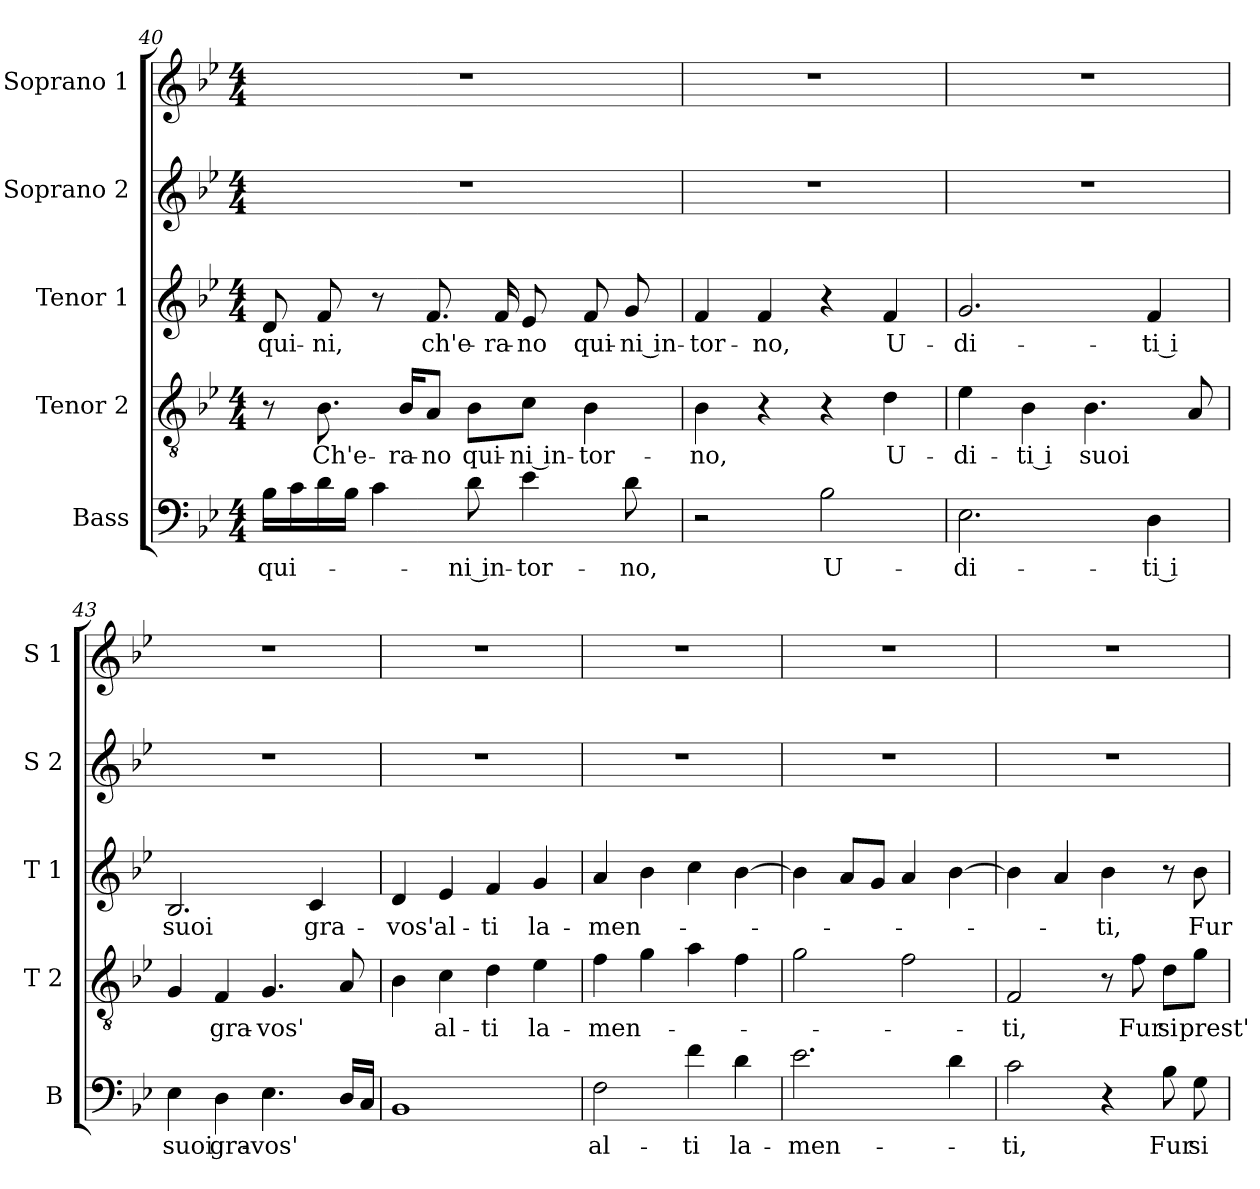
**kern	**text	**kern	**text	**kern	**text	**kern	**kern
*part5	*part5	*part4	*part4	*part3	*part3	*part2	*part1
*staff5	*staff5	*staff4	*staff4	*staff3	*staff3	*staff2	*staff1
*I"Bass	*	*I"Tenor 2	*	*I"Tenor 1	*	*I"Soprano 2	*I"Soprano 1
*I'B	*	*I'T 2	*	*I'T 1	*	*I'S 2	*I'S 1
!!LO:LB:g=z
*clefF4	*	*clefGv2	*	*clefG2	*	*clefG2	*clefG2
*k[b-e-]	*	*k[b-e-]	*	*k[b-e-]	*	*k[b-e-]	*k[b-e-]
*B-:	*	*B-:	*	*B-:	*	*B-:	*B-:
*M4/4	*	*M4/4	*	*M4/4	*	*M4/4	*M4/4
=40	=40	=40	=40	=40	=40	=40	=40
!	!LO:LY:b	!	!	!	!LO:LY:b	!	!
16B-\LL	qui-	8r	.	8d/	qui-	1r	1r
16c\	.	.	.	.	.	.	.
!	!	!	!LO:LY:b	!	!LO:LY:b	!	!
16d\	.	8.B-\	Ch'e-	8f/	-ni,	.	.
16B-\JJ	.	.	.	.	.	.	.
4c\	.	.	.	8r	.	.	.
!	!	!	!LO:LY:b	!	!	!	!
.	.	16B-/KL	-ra-	.	.	.	.
!	!	!	!LO:LY:b	!	!LO:LY:b	!	!
.	.	8A/J	-no	8.f/	ch'e-	.	.
!	!LO:LY:b	!	!LO:LY:b	!	!	!	!
8d\	-ni in-	8B-\L	qui-	.	.	.	.
!	!	!	!	!	!LO:LY:b	!	!
.	.	.	.	16f/	-ra-	.	.
!	!LO:LY:b	!	!LO:LY:b	!	!LO:LY:b	!	!
4e-\	-tor-	8c\J	-ni in-	8e-/	-no	.	.
!	!	!	!LO:LY:b	!	!LO:LY:b	!	!
.	.	4B-\	-tor-	8f/	qui-	.	.
!	!LO:LY:b	!	!	!	!LO:LY:b	!	!
8d\	-no,	.	.	8g/	-ni in-	.	.
=41	=41	=41	=41	=41	=41	=41	=41
!	!	!	!LO:LY:b	!	!LO:LY:b	!	!
2r	.	4B-\	-no,	4f/	-tor-	1r	1r
!	!	!	!	!	!LO:LY:b	!	!
.	.	4r	.	4f/	-no,	.	.
!	!LO:LY:b	!	!	!	!	!	!
2B-\	U-	4r	.	4r	.	.	.
!	!	!	!LO:LY:b	!	!LO:LY:b	!	!
.	.	4d\	U-	4f/	U-	.	.
=42	=42	=42	=42	=42	=42	=42	=42
!	!LO:LY:b	!	!LO:LY:b	!	!LO:LY:b	!	!
2.E-\	-di-	4e-\	-di-	2.g/	-di-	1r	1r
!	!	!	!LO:LY:b	!	!	!	!
.	.	4B-\	-ti i	.	.	.	.
!	!	!	!LO:LY:b	!	!	!	!
.	.	4.B-\	suoi	.	.	.	.
!	!LO:LY:b	!	!	!	!LO:LY:b	!	!
4D\	-ti i	.	.	4f/	-ti i	.	.
.	.	8A/	.	.	.	.	.
=43	=43	=43	=43	=43	=43	=43	=43
!	!LO:LY:b	!	!	!	!LO:LY:b	!	!
4E-\	suoi	4G/	.	2.B-/	suoi	1r	1r
!	!LO:LY:b	!	!LO:LY:b	!	!	!	!
4D\	gra-	4F/	gra-	.	.	.	.
!	!LO:LY:b	!	!LO:LY:b	!	!	!	!
4.E-\	-vos'	4.G/	-vos'	.	.	.	.
!	!	!	!	!	!LO:LY:b	!	!
.	.	.	.	4c/	gra-	.	.
16D/LL	.	8A/	.	.	.	.	.
16C/JJ	.	.	.	.	.	.	.
=44	=44	=44	=44	=44	=44	=44	=44
!	!	!	!	!	!LO:LY:b	!	!
1BB-	.	4B-\	.	4d/	-vos'	1r	1r
!	!	!	!LO:LY:b	!	!LO:LY:b	!	!
.	.	4c\	al-	4e-/	al-	.	.
!	!	!	!LO:LY:b	!	!LO:LY:b	!	!
.	.	4d\	-ti	4f/	-ti	.	.
!	!	!	!LO:LY:b	!	!LO:LY:b	!	!
.	.	4e-\	la-	4g/	la-	.	.
=45	=45	=45	=45	=45	=45	=45	=45
!	!LO:LY:b	!	!LO:LY:b	!	!LO:LY:b	!	!
2F\	al-	4f\	-men-	4a/	-men-	1r	1r
.	.	4g\	.	4b-\	.	.	.
!	!LO:LY:b	!	!	!	!	!	!
4f\	-ti	4a\	.	4cc\	.	.	.
!	!LO:LY:b	!	!	!	!	!	!
4d\	la-	4f\	.	[4b-\	.	.	.
!!LO:PB:g=z
=46	=46	=46	=46	=46	=46	=46	=46
!	!LO:LY:b	!	!	!	!	!	!
2.e-\	-men-	2g\	.	4b-\]	.	1r	1r
.	.	.	.	8a/L	.	.	.
.	.	.	.	8g/J	.	.	.
.	.	2f\	.	4a/	.	.	.
4d\	.	.	.	[4b-\	.	.	.
=47	=47	=47	=47	=47	=47	=47	=47
!	!LO:LY:b	!	!LO:LY:b	!	!	!	!
2c\	-ti,	2F/	-ti,	4b-\]	.	1r	1r
.	.	.	.	4a/	.	.	.
!	!	!	!	!	!LO:LY:b	!	!
4r	.	8r	.	4b-\	-ti,	.	.
!	!	!	!LO:LY:b	!	!	!	!
.	.	8f\	Fur	.	.	.	.
!	!LO:LY:b	!	!LO:LY:b	!	!	!	!
8B-\	Fur	8d\L	si	8r	.	.	.
!	!LO:LY:b	!	!LO:LY:b	!	!LO:LY:b	!	!
8G\	si	8g\J	prest'	8b-\	Fur	.	.
=	=	=	=	=	=	=	=
*-	*-	*-	*-	*-	*-	*-	*-
